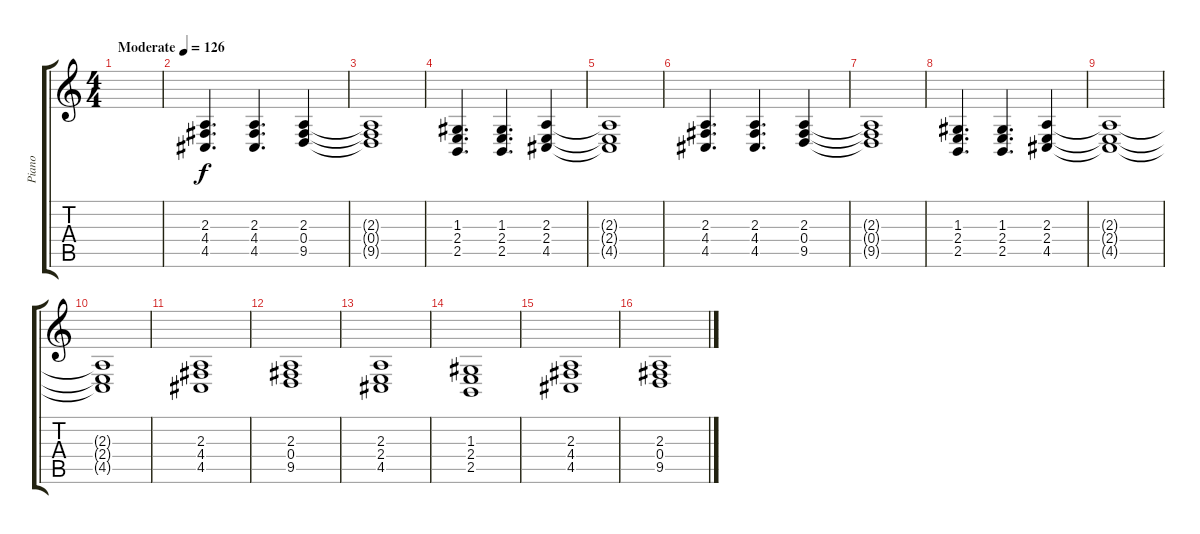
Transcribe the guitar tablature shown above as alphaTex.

\track ("Piano" "Piano") {instrument acousticgrandpiano}
\staff {score tabs}
\tuning (E4 B3 G3 D3 A2 E2) {hide}
\ts (4 4)
\tempo (126 "Moderate")
\clef g2
\ks c
|
(2.3 4.4 4.5).4{d} (2.3 4.4 4.5).4{d} (2.3 0.4 9.5).4 |
(2.3{t} 0.4{t} 9.5{t}).1 |
(1.3 2.4 2.5).4{d} (1.3 2.4 2.5).4{d} (2.3 2.4 4.5).4 |
(2.3{t} 2.4{t} 4.5{t}).1 |
(2.3 4.4 4.5).4{d} (2.3 4.4 4.5).4{d} (2.3 0.4 9.5).4 |
(2.3{t} 0.4{t} 9.5{t}).1 |
(1.3 2.4 2.5).4{d} (1.3 2.4 2.5).4{d} (2.3 2.4 4.5).4 |
(2.3{t} 2.4{t} 4.5{t}).1 |
(2.3{t} 2.4{t} 4.5{t}).1 |
(2.3 4.4 4.5).1 |
(2.3 0.4 9.5).1 |
(2.3 2.4 4.5).1 |
(1.3 2.4 2.5).1 |
(2.3 4.4 4.5).1 |
(2.3 0.4 9.5).1
